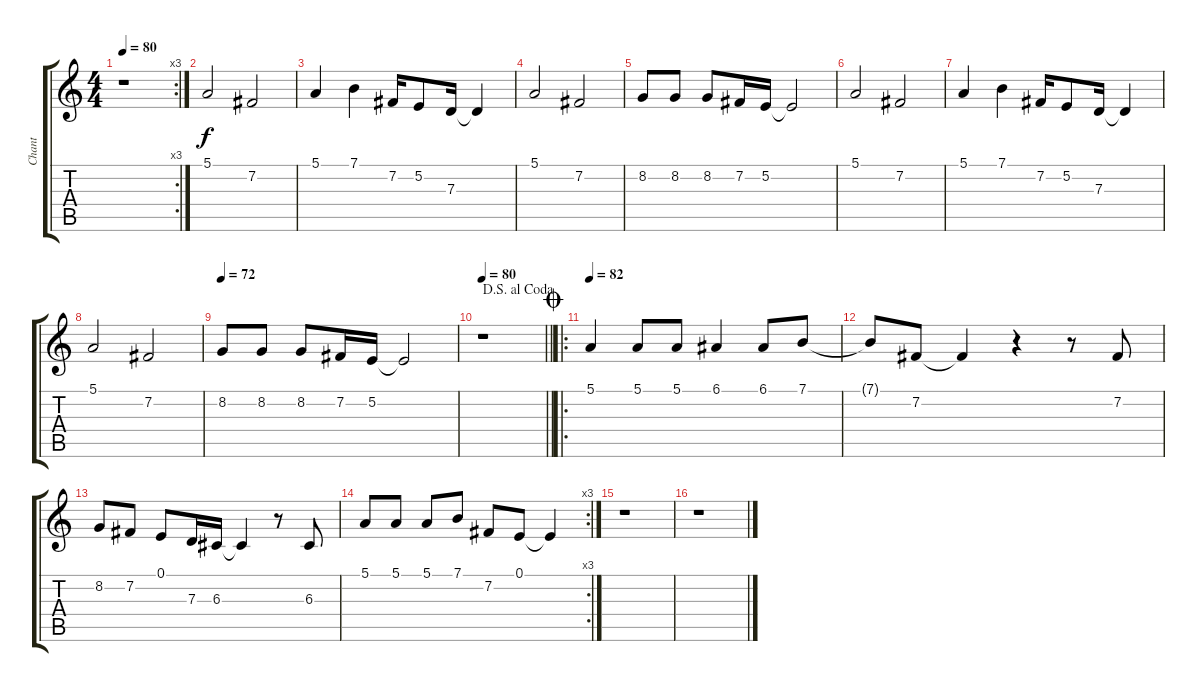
\track ("Chant" "Chant") {instrument choiraahs}
\staff {score tabs}
\tuning (E4 B3 G3 D3 A2 E2) {hide}
\rc 3
\ts (4 4)
\tempo 80
\clef g2
\ks c
r.1{dy f} |
5.1.2 7.2.2 |
5.1.4 7.1.4 7.2.16 5.2.8 7.3.16 7.3{t}.4 |
5.1.2 7.2.2 |
8.2.8 8.2.8 8.2.8 7.2.16 5.2.16 5.2{t}.2 |
5.1.2 7.2.2 |
5.1.4 7.1.4 7.2.16 5.2.8 7.3.16 7.3{t}.4 |
5.1.2 7.2.2 |
\tempo 72
8.2.8 8.2.8 8.2.8 7.2.16 5.2.16 5.2{t}.2 |
\jump dalsegnoalcoda
\tempo 80
\barLineRight lightlight
r.1 |
\ro
\jump coda
\tempo 82
5.1.4 5.1.8 5.1.8 6.1.4 6.1.8 7.1.8 |
7.1{t}.8 7.2.8 7.2{t}.4 r.4 r.8 7.2.8 |
8.2.8 7.2.8 0.1.8 7.3.16 6.3.16 6.3{t}.4 r.8 6.3.8 |
\rc 3
5.1.8 5.1.8 5.1.8 7.1.8 7.2.8 0.1.8 0.1{t}.4 |
r.1 |
r.1
